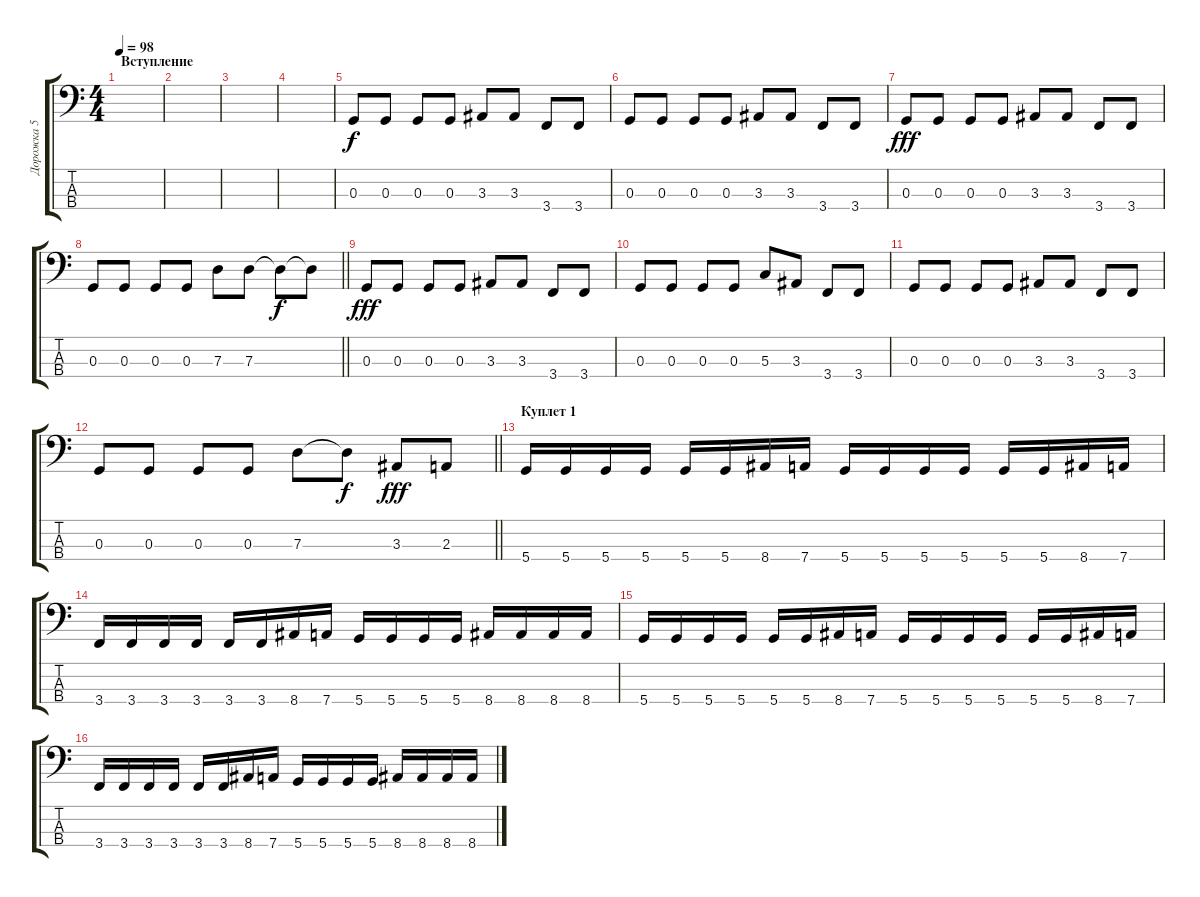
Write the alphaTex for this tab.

\track ("Дорожка 5" "Дорожка 5") {instrument electricbassfinger}
\staff {score tabs}
\tuning (F2 C2 G1 D1) {hide}
\ts (4 4)
\section ("" "Вступление")
\tempo 98
\clef f4
\ks c
|
|
|
|
0.3.8 0.3.8 0.3.8 0.3.8 3.3.8 3.3.8 3.4.8 3.4.8 |
0.3.8 0.3.8 0.3.8 0.3.8 3.3.8 3.3.8 3.4.8{dy f} 3.4.8 |
0.3.8{dy fff} 0.3.8 0.3.8 0.3.8 3.3.8 3.3.8 3.4.8 3.4.8 |
\barLineRight lightlight
0.3.8 0.3.8 0.3.8 0.3.8 7.3.8 7.3.8 7.3{t}.8{dy f} 7.3{t}.8 |
0.3.8{dy fff} 0.3.8 0.3.8 0.3.8 3.3.8 3.3.8 3.4.8 3.4.8 |
0.3.8 0.3.8 0.3.8 0.3.8 5.3.8 3.3.8 3.4.8 3.4.8 |
0.3.8 0.3.8 0.3.8 0.3.8 3.3.8 3.3.8 3.4.8 3.4.8 |
\barLineRight lightlight
0.3.8 0.3.8 0.3.8 0.3.8 7.3.8 7.3{t}.8{dy f} 3.3.8{dy fff} 2.3.8 |
\section ("" "Куплет 1")
5.4.16 5.4.16 5.4.16 5.4.16 5.4.16 5.4.16 8.4.16 7.4.16 5.4.16 5.4.16 5.4.16 5.4.16 5.4.16 5.4.16 8.4.16 7.4.16 |
3.4.16 3.4.16 3.4.16 3.4.16 3.4.16 3.4.16 8.4.16 7.4.16 5.4.16 5.4.16 5.4.16 5.4.16 8.4.16 8.4.16 8.4.16 8.4.16 |
5.4.16 5.4.16 5.4.16 5.4.16 5.4.16 5.4.16 8.4.16 7.4.16 5.4.16 5.4.16 5.4.16 5.4.16 5.4.16 5.4.16 8.4.16 7.4.16 |
3.4.16 3.4.16 3.4.16 3.4.16 3.4.16 3.4.16 8.4.16 7.4.16 5.4.16 5.4.16 5.4.16 5.4.16 8.4.16 8.4.16 8.4.16 8.4.16
